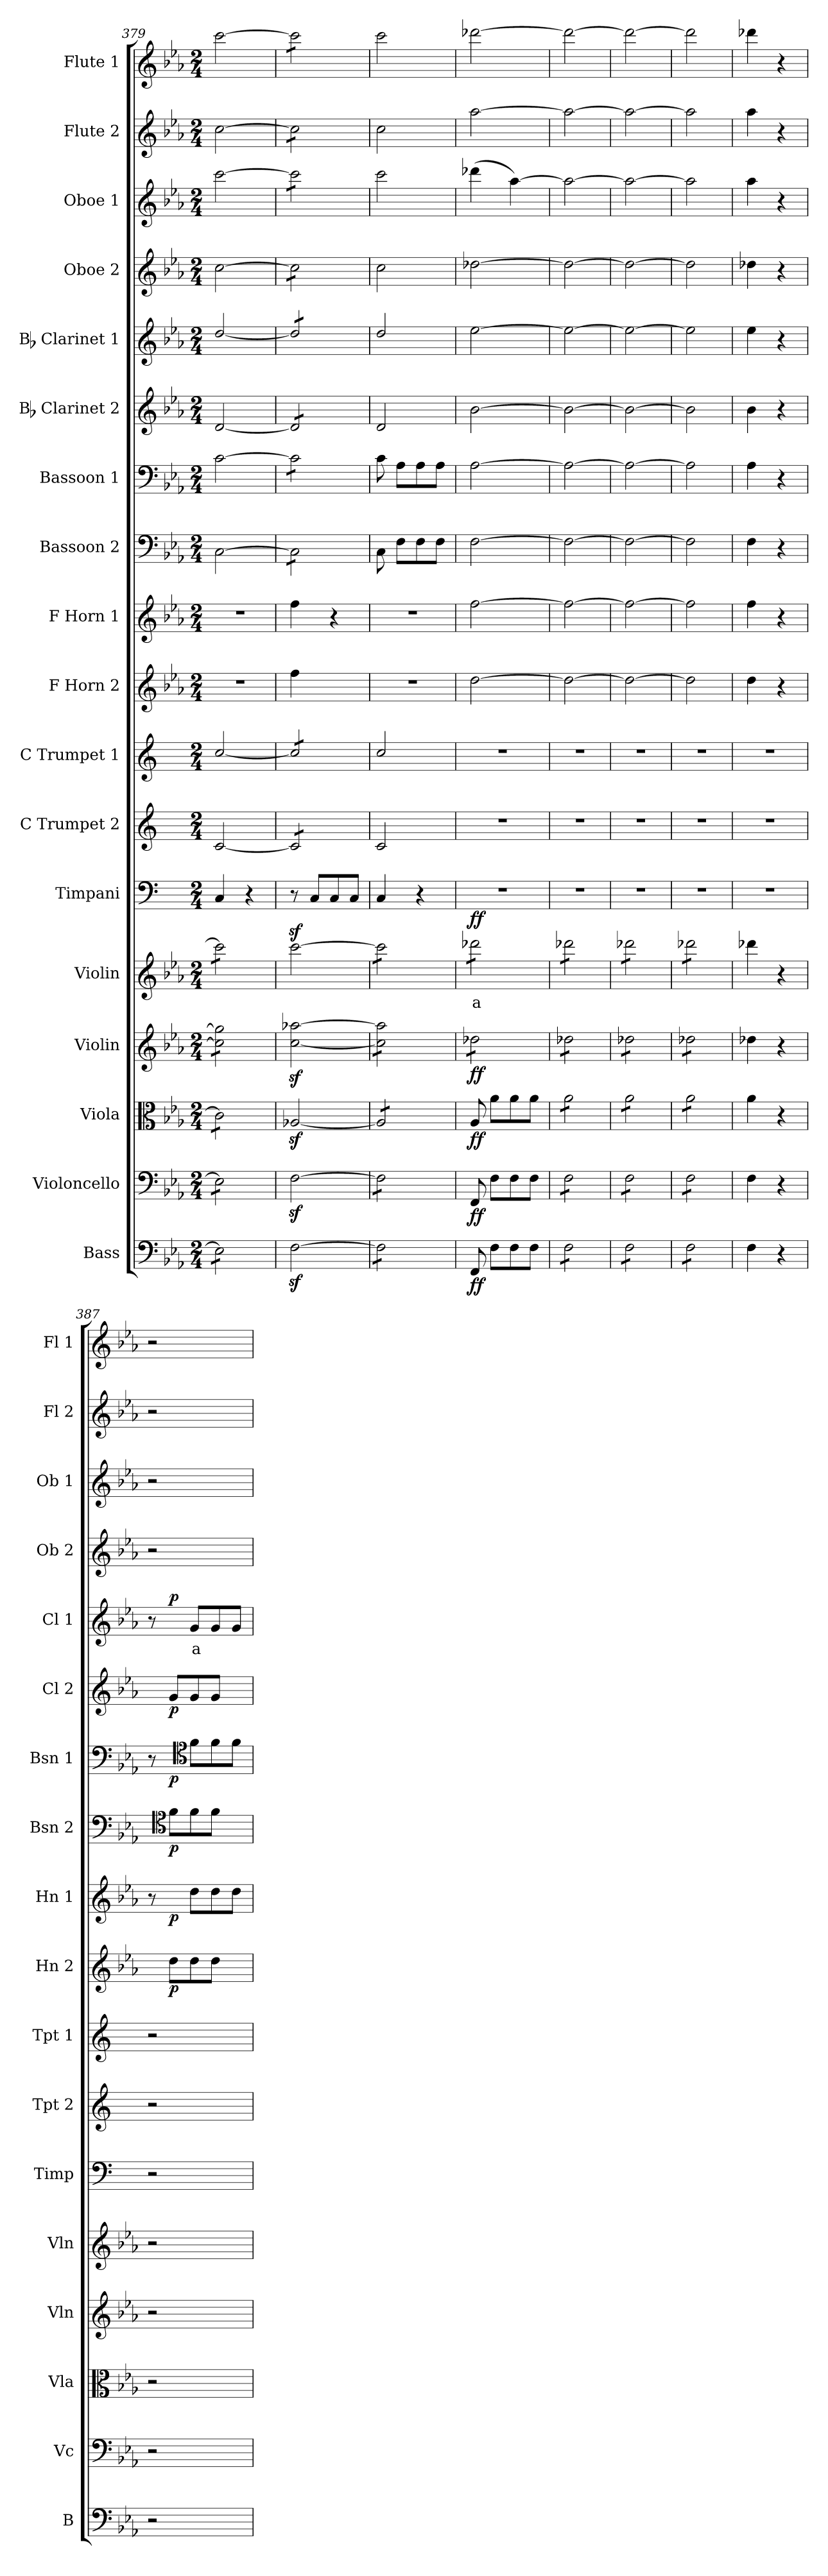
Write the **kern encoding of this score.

**kern	**dynam	**kern	**dynam	**kern	**dynam	**kern	**dynam	**kern	**text	**dynam	**kern	**kern	**kern	**kern	**dynam	**kern	**dynam	**kern	**dynam	**kern	**dynam	**kern	**dynam	**kern	**text	**dynam	**kern	**kern	**kern	**kern
*part18	*part18	*part17	*part17	*part16	*part16	*part15	*part15	*part14	*part14	*part14	*part13	*part12	*part11	*part10	*part10	*part9	*part9	*part8	*part8	*part7	*part7	*part6	*part6	*part5	*part5	*part5	*part4	*part3	*part2	*part1
*staff18	*staff18	*staff17	*staff17	*staff16	*staff16	*staff15	*staff15	*staff14	*staff14	*staff14	*staff13	*staff12	*staff11	*staff10	*staff10	*staff9	*staff9	*staff8	*staff8	*staff7	*staff7	*staff6	*staff6	*staff5	*staff5	*staff5	*staff4	*staff3	*staff2	*staff1
*I"Bass	*	*I"Violoncello	*	*I"Viola	*	*I"Violin	*	*I"Violin	*	*	*I"Timpani	*I"C Trumpet 2	*I"C Trumpet 1	*I"F Horn 2	*	*I"F Horn 1	*	*I"Bassoon 2	*	*I"Bassoon 1	*	*I"Bb Clarinet 2	*	*I"Bb Clarinet 1	*	*	*I"Oboe 2	*I"Oboe 1	*I"Flute 2	*I"Flute 1
*I'B	*	*I'Vc	*	*I'Vla	*	*I'Vln	*	*I'Vln	*	*	*I'Timp	*I'Tpt 2	*I'Tpt 1	*I'Hn 2	*	*I'Hn 1	*	*I'Bsn 2	*	*I'Bsn 1	*	*I'Cl 2	*	*I'Cl 1	*	*	*I'Ob 2	*I'Ob 1	*I'Fl 2	*I'Fl 1
*clefF4	*	*clefF4	*	*clefC3	*	*clefG2	*	*clefG2	*	*	*clefF4	*clefG2	*clefG2	*clefG2	*	*clefG2	*	*clefF4	*	*clefF4	*	*clefG2	*	*clefG2	*	*	*clefG2	*clefG2	*clefG2	*clefG2
*ITrd7c12	*	*	*	*	*	*	*	*	*	*	*	*	*	*ITrd4c7	*	*ITrd4c7	*	*	*	*	*	*ITrd1c2	*	*ITrd1c2	*	*	*	*	*	*
*k[b-e-a-]	*	*k[b-e-a-]	*	*k[b-e-a-]	*	*k[b-e-a-]	*	*k[b-e-a-]	*	*	*k[]	*k[]	*k[]	*k[b-e-a-d-]	*	*k[b-e-a-d-]	*	*k[b-e-a-]	*	*k[b-e-a-]	*	*k[b-e-a-d-g-]	*	*k[b-e-a-d-g-]	*	*	*k[b-e-a-]	*k[b-e-a-]	*k[b-e-a-]	*k[b-e-a-]
*M2/4	*	*M2/4	*	*M2/4	*	*M2/4	*	*M2/4	*	*	*M2/4	*M2/4	*M2/4	*M2/4	*	*M2/4	*	*M2/4	*	*M2/4	*	*M2/4	*	*M2/4	*	*	*M2/4	*M2/4	*M2/4	*M2/4
=379	=379	=379	=379	=379	=379	=379	=379	=379	=379	=379	=379	=379	=379	=379	=379	=379	=379	=379	=379	=379	=379	=379	=379	=379	=379	=379	=379	=379	=379	=379
*tremolo	*	*	*	*	*	*	*	*	*	*	*	*	*	*	*	*	*	*	*	*	*	*	*	*	*	*	*	*	*	*
*	*	*tremolo	*	*	*	*	*	*	*	*	*	*	*	*	*	*	*	*	*	*	*	*	*	*	*	*	*	*	*	*
*	*	*	*	*tremolo	*	*	*	*	*	*	*	*	*	*	*	*	*	*	*	*	*	*	*	*	*	*	*	*	*	*
*	*	*	*	*	*	*tremolo	*	*	*	*	*	*	*	*	*	*	*	*	*	*	*	*	*	*	*	*	*	*	*	*
*	*	*	*	*	*	*	*	*tremolo	*	*	*	*	*	*	*	*	*	*	*	*	*	*	*	*	*	*	*	*	*	*
8EE]L	.	8E]L	.	8c]L	.	8cc\] 8gg\]L	.	8ccc]L	.	.	4C	[2c/	[2cc/	2r	.	2r	.	[2C\	.	[2c\	.	[2c/	.	[2cc/	.	.	[2cc\	[2ccc\	[2cc\	[2ccc\
8EE	.	8E	.	8c	.	8cc\ 8gg\	.	8ccc	.	.	.	.	.	.	.	.	.	.	.	.	.	.	.	.	.	.	.	.	.	.
8EE	.	8E	.	8c	.	8cc\ 8gg\	.	8ccc	.	.	4r	.	.	.	.	.	.	.	.	.	.	.	.	.	.	.	.	.	.	.
8EEJ	.	8EJ	.	8cJ	.	8cc\ 8gg\J	.	8cccJ	.	.	.	.	.	.	.	.	.	.	.	.	.	.	.	.	.	.	.	.	.	.
*	*	*	*	*	*	*	*	*Xtremolo	*	*	*	*	*	*	*	*	*	*	*	*	*	*	*	*	*	*	*	*	*	*
*	*	*	*	*	*	*Xtremolo	*	*	*	*	*	*	*	*	*	*	*	*	*	*	*	*	*	*	*	*	*	*	*	*
*	*	*	*	*Xtremolo	*	*	*	*	*	*	*	*	*	*	*	*	*	*	*	*	*	*	*	*	*	*	*	*	*	*
*	*	*Xtremolo	*	*	*	*	*	*	*	*	*	*	*	*	*	*	*	*	*	*	*	*	*	*	*	*	*	*	*	*
*Xtremolo	*	*	*	*	*	*	*	*	*	*	*	*	*	*	*	*	*	*	*	*	*	*	*	*	*	*	*	*	*	*
=380	=380	=380	=380	=380	=380	=380	=380	=380	=380	=380	=380	=380	=380	=380	=380	=380	=380	=380	=380	=380	=380	=380	=380	=380	=380	=380	=380	=380	=380	=380
*	*	*	*	*	*	*	*	*	*	*	*	*tremolo	*	*	*	*	*	*	*	*	*	*	*	*	*	*	*	*	*	*
*	*	*	*	*	*	*	*	*	*	*	*	*	*tremolo	*	*	*	*	*	*	*	*	*	*	*	*	*	*	*	*	*
*	*	*	*	*	*	*	*	*	*	*	*	*	*	*	*	*	*	*tremolo	*	*	*	*	*	*	*	*	*	*	*	*
*	*	*	*	*	*	*	*	*	*	*	*	*	*	*	*	*	*	*	*	*tremolo	*	*	*	*	*	*	*	*	*	*
*	*	*	*	*	*	*	*	*	*	*	*	*	*	*	*	*	*	*	*	*	*	*tremolo	*	*	*	*	*	*	*	*
*	*	*	*	*	*	*	*	*	*	*	*	*	*	*	*	*	*	*	*	*	*	*	*	*tremolo	*	*	*	*	*	*
*	*	*	*	*	*	*	*	*	*	*	*	*	*	*	*	*	*	*	*	*	*	*	*	*	*	*	*tremolo	*	*	*
*	*	*	*	*	*	*	*	*	*	*	*	*	*	*	*	*	*	*	*	*	*	*	*	*	*	*	*	*tremolo	*	*
*	*	*	*	*	*	*	*	*	*	*	*	*	*	*	*	*	*	*	*	*	*	*	*	*	*	*	*	*	*tremolo	*
*	*	*	*	*	*	*	*	*	*	*	*	*	*	*	*	*	*	*	*	*	*	*	*	*	*	*	*	*	*	*tremolo
[2FFz<	.	[2Fz<	.	[2A-Xz<	.	[2cc\z< [2aa-X\z<	.	[2cccz<	.	.	8r	8c/]L	8cc/]L	4b-	.	4b-	.	8C\]L	.	8c\]L	.	8c/]L	.	8cc/]L	.	.	8cc\]L	8ccc\]L	8cc\]L	8ccc\]L
.	.	.	.	.	.	.	.	.	.	.	8CL	8c/	8cc/	.	.	.	.	8C\	.	8c\	.	8c/	.	8cc/	.	.	8cc\	8ccc\	8cc\	8ccc\
.	.	.	.	.	.	.	.	.	.	.	8C	8c/	8cc/	4ryy	.	4r	.	8C\	.	8c\	.	8c/	.	8cc/	.	.	8cc\	8ccc\	8cc\	8ccc\
.	.	.	.	.	.	.	.	.	.	.	8CJ	8c/J	8cc/J	.	.	.	.	8C\J	.	8c\J	.	8c/J	.	8cc/J	.	.	8cc\J	8ccc\J	8cc\J	8ccc\J
*	*	*	*	*	*	*	*	*	*	*	*	*	*	*	*	*	*	*	*	*	*	*	*	*	*	*	*	*	*	*Xtremolo
*	*	*	*	*	*	*	*	*	*	*	*	*	*	*	*	*	*	*	*	*	*	*	*	*	*	*	*	*	*Xtremolo	*
*	*	*	*	*	*	*	*	*	*	*	*	*	*	*	*	*	*	*	*	*	*	*	*	*	*	*	*	*Xtremolo	*	*
*	*	*	*	*	*	*	*	*	*	*	*	*	*	*	*	*	*	*	*	*	*	*	*	*	*	*	*Xtremolo	*	*	*
*	*	*	*	*	*	*	*	*	*	*	*	*	*	*	*	*	*	*	*	*	*	*	*	*Xtremolo	*	*	*	*	*	*
*	*	*	*	*	*	*	*	*	*	*	*	*	*	*	*	*	*	*	*	*	*	*Xtremolo	*	*	*	*	*	*	*	*
*	*	*	*	*	*	*	*	*	*	*	*	*	*	*	*	*	*	*	*	*Xtremolo	*	*	*	*	*	*	*	*	*	*
*	*	*	*	*	*	*	*	*	*	*	*	*	*	*	*	*	*	*Xtremolo	*	*	*	*	*	*	*	*	*	*	*	*
*	*	*	*	*	*	*	*	*	*	*	*	*	*Xtremolo	*	*	*	*	*	*	*	*	*	*	*	*	*	*	*	*	*
*	*	*	*	*	*	*	*	*	*	*	*	*Xtremolo	*	*	*	*	*	*	*	*	*	*	*	*	*	*	*	*	*	*
=381	=381	=381	=381	=381	=381	=381	=381	=381	=381	=381	=381	=381	=381	=381	=381	=381	=381	=381	=381	=381	=381	=381	=381	=381	=381	=381	=381	=381	=381	=381
*tremolo	*	*	*	*	*	*	*	*	*	*	*	*	*	*	*	*	*	*	*	*	*	*	*	*	*	*	*	*	*	*
*	*	*tremolo	*	*	*	*	*	*	*	*	*	*	*	*	*	*	*	*	*	*	*	*	*	*	*	*	*	*	*	*
*	*	*	*	*tremolo	*	*	*	*	*	*	*	*	*	*	*	*	*	*	*	*	*	*	*	*	*	*	*	*	*	*
*	*	*	*	*	*	*tremolo	*	*	*	*	*	*	*	*	*	*	*	*	*	*	*	*	*	*	*	*	*	*	*	*
*	*	*	*	*	*	*	*	*tremolo	*	*	*	*	*	*	*	*	*	*	*	*	*	*	*	*	*	*	*	*	*	*
8FF]L	.	8F]L	.	8A-]L	.	8cc\] 8aa-\]L	.	8ccc]L	.	.	4C	2c/	2cc/	2r	.	2r	.	8C\	.	8c\	.	2c/	.	2cc/	.	.	2cc\	2ccc\	2cc\	2ccc\
8FF	.	8F	.	8A-	.	8cc\ 8aa-\	.	8ccc	.	.	.	.	.	.	.	.	.	8F\L	.	8A-\L	.	.	.	.	.	.	.	.	.	.
8FF	.	8F	.	8A-	.	8cc\ 8aa-\	.	8ccc	.	.	4r	.	.	.	.	.	.	8F\	.	8A-\	.	.	.	.	.	.	.	.	.	.
8FFJ	.	8FJ	.	8A-J	.	8cc\ 8aa-\J	.	8cccJ	.	.	.	.	.	.	.	.	.	8F\J	.	8A-\J	.	.	.	.	.	.	.	.	.	.
*	*	*	*	*Xtremolo	*	*	*	*	*	*	*	*	*	*	*	*	*	*	*	*	*	*	*	*	*	*	*	*	*	*
*	*	*Xtremolo	*	*	*	*	*	*	*	*	*	*	*	*	*	*	*	*	*	*	*	*	*	*	*	*	*	*	*	*
*Xtremolo	*	*	*	*	*	*	*	*	*	*	*	*	*	*	*	*	*	*	*	*	*	*	*	*	*	*	*	*	*	*
=382	=382	=382	=382	=382	=382	=382	=382	=382	=382	=382	=382	=382	=382	=382	=382	=382	=382	=382	=382	=382	=382	=382	=382	=382	=382	=382	=382	=382	=382	=382
!	!LO:DY:b	!	!LO:DY:b	!	!LO:DY:b	!	!LO:DY:b	!	!LO:LY:b	!LO:DY:b	!	!	!	!	!	!	!	!	!	!	!	!	!	!	!	!	!	!	!	!
8FFF	ff	8FF	ff	8A-	ff	8dd-XL	ff	8ddd-XL	a	ff	2r	2r	2r	[2g\	.	[2b-\	.	[2F\	.	[2A-\	.	[2a-\	.	[2dd-\	.	.	[2dd-X	(4ddd-X	[2aa-\	[2ddd-X\
8FFL	.	8FL	.	8a-L	.	8dd-X	.	8ddd-X	.	.	.	.	.	.	.	.	.	.	.	.	.	.	.	.	.	.	.	.	.	.
8FF	.	8F	.	8a-	.	8dd-X	.	8ddd-X	.	.	.	.	.	.	.	.	.	.	.	.	.	.	.	.	.	.	.	[4aa-)	.	.
8FFJ	.	8FJ	.	8a-J	.	8dd-XJ	.	8ddd-XJ	.	.	.	.	.	.	.	.	.	.	.	.	.	.	.	.	.	.	.	.	.	.
=383	=383	=383	=383	=383	=383	=383	=383	=383	=383	=383	=383	=383	=383	=383	=383	=383	=383	=383	=383	=383	=383	=383	=383	=383	=383	=383	=383	=383	=383	=383
*tremolo	*	*	*	*	*	*	*	*	*	*	*	*	*	*	*	*	*	*	*	*	*	*	*	*	*	*	*	*	*	*
*	*	*tremolo	*	*	*	*	*	*	*	*	*	*	*	*	*	*	*	*	*	*	*	*	*	*	*	*	*	*	*	*
*	*	*	*	*tremolo	*	*	*	*	*	*	*	*	*	*	*	*	*	*	*	*	*	*	*	*	*	*	*	*	*	*
8FFL	.	8FL	.	8a-L	.	8dd-XL	.	8ddd-XL	.	.	2r	2r	2r	2g\_	.	2b-\_	.	2F\_	.	2A-\_	.	2a-\_	.	2dd-\_	.	.	2dd-_	2aa-_	2aa-\_	2ddd-\_
8FF	.	8F	.	8a-	.	8dd-X	.	8ddd-X	.	.	.	.	.	.	.	.	.	.	.	.	.	.	.	.	.	.	.	.	.	.
8FF	.	8F	.	8a-	.	8dd-X	.	8ddd-X	.	.	.	.	.	.	.	.	.	.	.	.	.	.	.	.	.	.	.	.	.	.
8FFJ	.	8FJ	.	8a-J	.	8dd-XJ	.	8ddd-XJ	.	.	.	.	.	.	.	.	.	.	.	.	.	.	.	.	.	.	.	.	.	.
=384	=384	=384	=384	=384	=384	=384	=384	=384	=384	=384	=384	=384	=384	=384	=384	=384	=384	=384	=384	=384	=384	=384	=384	=384	=384	=384	=384	=384	=384	=384
8FFL	.	8FL	.	8a-L	.	8dd-XL	.	8ddd-XL	.	.	2r	2r	2r	2g\_	.	2b-\_	.	2F\_	.	2A-\_	.	2a-\_	.	2dd-\_	.	.	2dd-_	2aa-_	2aa-\_	2ddd-\_
8FF	.	8F	.	8a-	.	8dd-X	.	8ddd-X	.	.	.	.	.	.	.	.	.	.	.	.	.	.	.	.	.	.	.	.	.	.
8FF	.	8F	.	8a-	.	8dd-X	.	8ddd-X	.	.	.	.	.	.	.	.	.	.	.	.	.	.	.	.	.	.	.	.	.	.
8FFJ	.	8FJ	.	8a-J	.	8dd-XJ	.	8ddd-XJ	.	.	.	.	.	.	.	.	.	.	.	.	.	.	.	.	.	.	.	.	.	.
=385	=385	=385	=385	=385	=385	=385	=385	=385	=385	=385	=385	=385	=385	=385	=385	=385	=385	=385	=385	=385	=385	=385	=385	=385	=385	=385	=385	=385	=385	=385
8FFL	.	8FL	.	8a-L	.	8dd-XL	.	8ddd-XL	.	.	2r	2r	2r	2g\]	.	2b-\]	.	2F\]	.	2A-\]	.	2a-\]	.	2dd-\]	.	.	2dd-]	2aa-]	2aa-\]	2ddd-\]
8FF	.	8F	.	8a-	.	8dd-X	.	8ddd-X	.	.	.	.	.	.	.	.	.	.	.	.	.	.	.	.	.	.	.	.	.	.
8FF	.	8F	.	8a-	.	8dd-X	.	8ddd-X	.	.	.	.	.	.	.	.	.	.	.	.	.	.	.	.	.	.	.	.	.	.
8FFJ	.	8FJ	.	8a-J	.	8dd-XJ	.	8ddd-XJ	.	.	.	.	.	.	.	.	.	.	.	.	.	.	.	.	.	.	.	.	.	.
*	*	*	*	*	*	*	*	*Xtremolo	*	*	*	*	*	*	*	*	*	*	*	*	*	*	*	*	*	*	*	*	*	*
*	*	*	*	*	*	*Xtremolo	*	*	*	*	*	*	*	*	*	*	*	*	*	*	*	*	*	*	*	*	*	*	*	*
*	*	*	*	*Xtremolo	*	*	*	*	*	*	*	*	*	*	*	*	*	*	*	*	*	*	*	*	*	*	*	*	*	*
*	*	*Xtremolo	*	*	*	*	*	*	*	*	*	*	*	*	*	*	*	*	*	*	*	*	*	*	*	*	*	*	*	*
*Xtremolo	*	*	*	*	*	*	*	*	*	*	*	*	*	*	*	*	*	*	*	*	*	*	*	*	*	*	*	*	*	*
=386	=386	=386	=386	=386	=386	=386	=386	=386	=386	=386	=386	=386	=386	=386	=386	=386	=386	=386	=386	=386	=386	=386	=386	=386	=386	=386	=386	=386	=386	=386
4FF	.	4F	.	4a-	.	4dd-X	.	4ddd-X	.	.	2r	2r	2r	4g\	.	4b-\	.	4F\	.	4A-\	.	4a-\	.	4dd-\	.	.	4dd-X\	4aa-\	4aa-\	4ddd-X\
4r	.	4r	.	4r	.	4r	.	4r	.	.	.	.	.	4r	.	4r	.	4r	.	4r	.	4r	.	4r	.	.	4r	4r	4r	4r
=387	=387	=387	=387	=387	=387	=387	=387	=387	=387	=387	=387	=387	=387	=387	=387	=387	=387	=387	=387	=387	=387	=387	=387	=387	=387	=387	=387	=387	=387	=387
2r	.	2r	.	2r	.	2r	.	2r	.	.	2r	2r	2r	8ryy	.	8r	.	8ryy	.	8r	.	8ryy	.	8r	.	.	2r	2r	2r	2r
*	*	*	*	*	*	*	*	*	*	*	*	*	*	*	*	*	*	*clefC4	*	*	*	*	*	*	*	*	*	*	*	*
!	!	!	!	!	!	!	!	!	!	!	!	!	!	!	!LO:DY:b	!	!LO:DY:b	!	!LO:DY:b	!	!LO:DY:b	!	!LO:DY:b	!	!	!LO:DY:b	!	!	!	!
.	.	.	.	.	.	.	.	.	.	.	.	.	.	8gL	p	8ryy	p	8fL	p	8ryy	p	8fL	p	8ryy	.	p	.	.	.	.
*	*	*	*	*	*	*	*	*	*	*	*	*	*	*	*	*	*	*	*	*clefC4	*	*	*	*	*	*	*	*	*	*
!	!	!	!	!	!	!	!	!	!	!	!	!	!	!	!	!	!	!	!	!	!	!	!	!	!LO:LY:b	!	!	!	!	!
.	.	.	.	.	.	.	.	.	.	.	.	.	.	8g	.	8gL	.	8f	.	8fL	.	8f	.	8fL	a	.	.	.	.	.
.	.	.	.	.	.	.	.	.	.	.	.	.	.	8gJ	.	8g	.	8fJ	.	8f	.	8fJ	.	8f	.	.	.	.	.	.
8ryy	.	8ryy	.	8ryy	.	8ryy	.	8ryy	.	.	8ryy	8ryy	8ryy	8ryy	.	8gJ	.	8ryy	.	8fJ	.	8ryy	.	8fJ	.	.	8ryy	8ryy	8ryy	8ryy
=	=	=	=	=	=	=	=	=	=	=	=	=	=	=	=	=	=	=	=	=	=	=	=	=	=	=	=	=	=	=
*-	*-	*-	*-	*-	*-	*-	*-	*-	*-	*-	*-	*-	*-	*-	*-	*-	*-	*-	*-	*-	*-	*-	*-	*-	*-	*-	*-	*-	*-	*-
